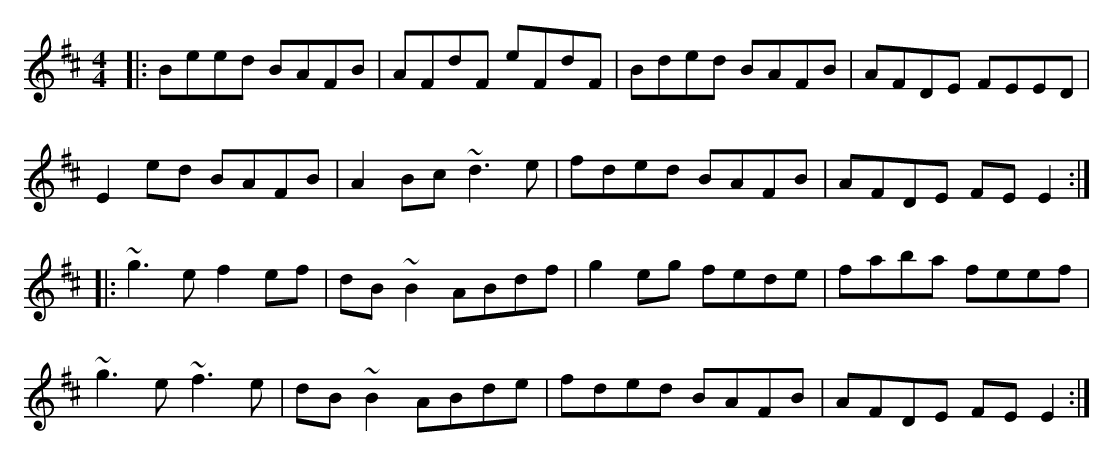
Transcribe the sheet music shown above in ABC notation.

X:1
M:4/4
K:Edor
|:Beed BAFB|AFdF eFdF|Bded BAFB|AFDE FEED|
E2ed BAFB|A2Bc ~d3e|fded BAFB|AFDE FEE2:|
|:~g3e f2ef|dB~B2 ABdf|g2eg fede|faba feef|
~g3e ~f3e|dB~B2 ABde|fded BAFB|AFDE FEE2:|
